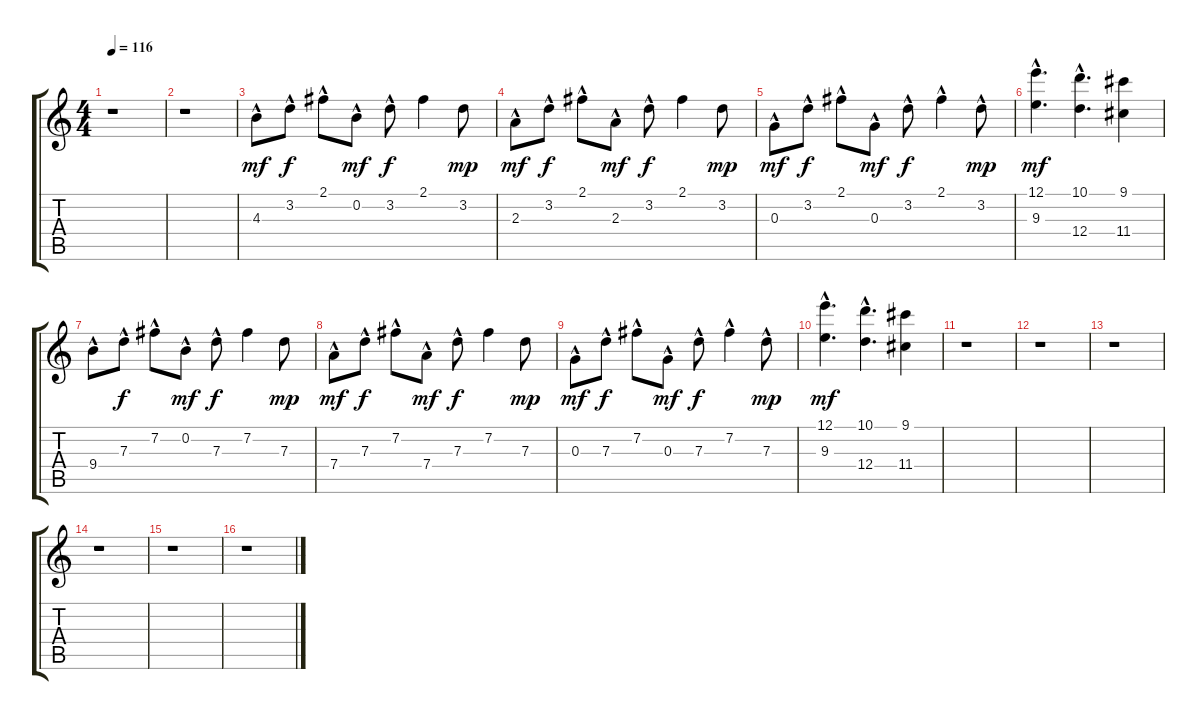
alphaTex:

\track "" {instrument acousticguitarsteel}
\staff {score tabs}
\tuning (E4 B3 G3 D3 A2 E2) {hide}
\ts (4 4)
\tempo 116
\clef g2
\ks c
r.1{dy mf instrument acousticguitarsteel} |
r.1 |
4.3{hac}.8 3.2{hac}.8{dy f} 2.1{hac}.8 0.2{hac}.8{dy mf} 3.2{hac}.8{dy f} 2.1.4 3.2.8{dy mp} |
2.3{hac}.8{dy mf} 3.2{hac}.8{dy f} 2.1{hac}.8 2.3{hac}.8{dy mf} 3.2{hac}.8{dy f} 2.1.4 3.2.8{dy mp} |
0.3{hac}.8{dy mf} 3.2{hac}.8{dy f} 2.1{hac}.8 0.3{hac}.8{dy mf} 3.2{hac}.8{dy f} 2.1{hac}.4 3.2{hac}.8{dy mp} |
(12.1{hac} 9.3{hac}).4{d dy mf} (10.1{hac} 12.4{hac}).4{d} (9.1 11.4).4 |
9.4{hac}.8 7.3{hac}.8{dy f} 7.2{hac}.8 0.2{hac}.8{dy mf} 7.3{hac}.8{dy f} 7.2.4 7.3.8{dy mp} |
7.4{hac}.8{dy mf} 7.3{hac}.8{dy f} 7.2{hac}.8 7.4{hac}.8{dy mf} 7.3{hac}.8{dy f} 7.2.4 7.3.8{dy mp} |
0.3{hac}.8{dy mf} 7.3{hac}.8{dy f} 7.2{hac}.8 0.3{hac}.8{dy mf} 7.3{hac}.8{dy f} 7.2{hac}.4 7.3{hac}.8{dy mp} |
(12.1{hac} 9.3{hac}).4{d dy mf} (10.1{hac} 12.4{hac}).4{d} (9.1 11.4).4 |
r.1 |
r.1 |
r.1 |
r.1 |
r.1 |
r.1
